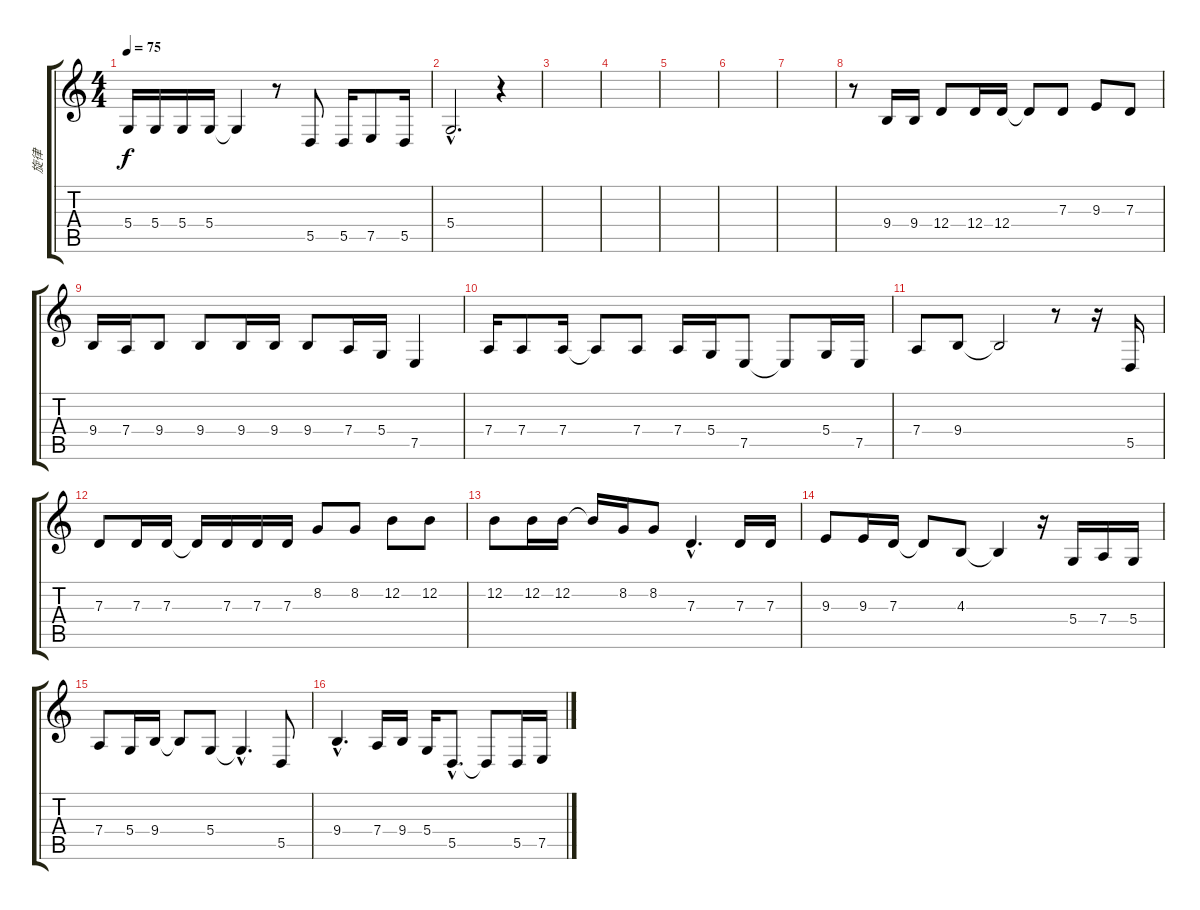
\track ("旋律" "旋律") {instrument brightacousticpiano}
\staff {score tabs}
\tuning (E4 B3 G3 D3 A2 E2) {hide}
\ts (4 4)
\tempo 75
\clef g2
\ks c
5.4.16{dy f} 5.4.16 5.4.16 5.4.16 5.4{t}.4 r.8 5.5.8 5.5.16 7.5.8 5.5.16 |
5.4{hac}.2{d} r.4 |
|
|
|
|
|
r.8 9.4.16 9.4.16 12.4.8 12.4.16 12.4.16 12.4{t}.8 7.3.8 9.3.8 7.3.8 |
9.4.16 7.4.16 9.4.8 9.4.8 9.4.16 9.4.16 9.4.8 7.4.16 5.4.16 7.5.4 |
7.4.16 7.4.8 7.4.16 7.4{t}.8 7.4.8 7.4.16 5.4.16 7.5.8 7.5{t}.8 5.4.16 7.5.16 |
7.4.8 9.4.8 9.4{t}.2 r.8 r.16 5.5.16 |
7.3.8 7.3.16 7.3.16 7.3{t}.16 7.3.16 7.3.16 7.3.16 8.2.8 8.2.8 12.2.8 12.2.8 |
12.2.8 12.2.16 12.2.16 12.2{t}.16 8.2.16 8.2.8 7.3{hac}.4{d} 7.3.16 7.3.16 |
9.3.8 9.3.16 7.3.16 7.3{t}.8 4.3.8 4.3{t}.4 r.16 5.4.16 7.4.16 5.4.16 |
7.4.8 5.4.16 9.4.16 9.4{t}.8 5.4.8 5.4{hac t}.4{d} 5.5.8 |
9.4{hac}.4{d} 7.4.16 9.4.16 5.4.16 5.5{hac}.8{d} 5.5{t}.8 5.5.16 7.5.16
